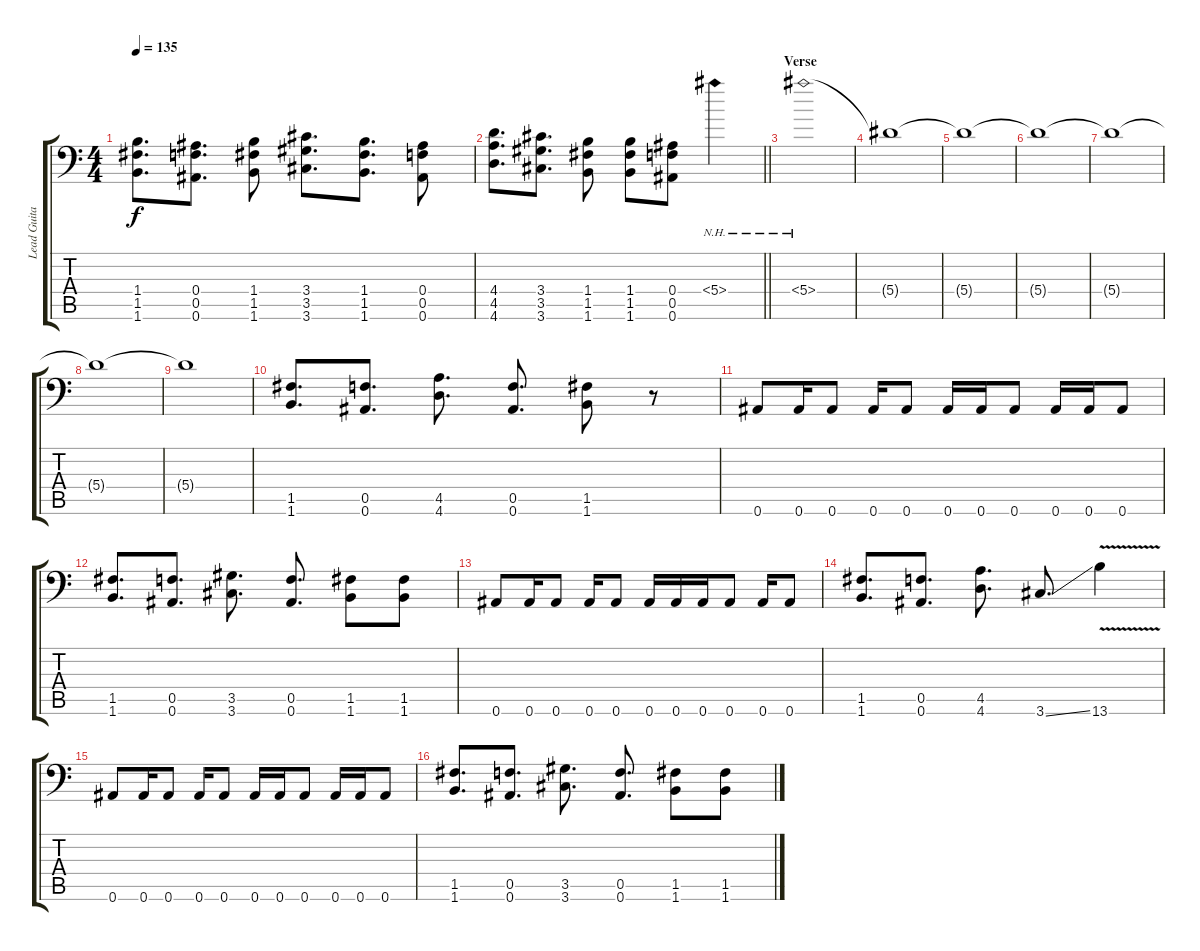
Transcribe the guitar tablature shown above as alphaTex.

\track ("Lead Guitar" "Lead Guita") {instrument distortionguitar}
\staff {score tabs}
\tuning (C4 G3 Eb3 Bb2 F2 Bb1) {hide}
\ts (4 4)
\tempo 135
\clef f4
\ks c
(1.4 1.5 1.6).8{d dy f} (0.4 0.5 0.6).8{d} (1.4 1.5 1.6).8 (3.4 3.5 3.6).8{d} (1.4 1.5 1.6).8{d} (0.4 0.5 0.6).8 |
\barLineRight lightlight
(4.4 4.5 4.6).8{d} (3.4 3.5 3.6).8{d} (1.4 1.5 1.6).8 (1.4 1.5 1.6).8 (0.4 0.5 0.6).8 5.4{nh}.4 |
\section ("" "Verse ")
5.4{nh}.1{volume 8} |
5.4{t}.1 |
5.4{t}.1 |
5.4{t}.1 |
5.4{t}.1 |
5.4{t}.1 |
5.4{t}.1 |
(1.5 1.6).8{d volume 16 balance 0} (0.5 0.6).8{d} (4.5 4.6).8{d} (0.5 0.6).8{d} (1.5 1.6).8 r.8 |
0.6.8 0.6.16 0.6.8 0.6.16 0.6.8 0.6.16 0.6.16 0.6.8 0.6.16 0.6.16 0.6.8 |
(1.5 1.6).8{d} (0.5 0.6).8{d} (3.5 3.6).8{d} (0.5 0.6).8{d} (1.5 1.6).8 (1.5 1.6).8 |
0.6.8 0.6.16 0.6.8 0.6.16 0.6.8 0.6.16 0.6.16 0.6.16 0.6.8 0.6.16 0.6.8 |
(1.5 1.6).8{d} (0.5 0.6).8{d} (4.5 4.6).8{d} 3.6{ss}.8{d} 13.6{v}.4 |
0.6.8 0.6.16 0.6.8 0.6.16 0.6.8 0.6.16 0.6.16 0.6.8 0.6.16 0.6.16 0.6.8 |
(1.5 1.6).8{d} (0.5 0.6).8{d} (3.5 3.6).8{d} (0.5 0.6).8{d} (1.5 1.6).8 (1.5 1.6).8
